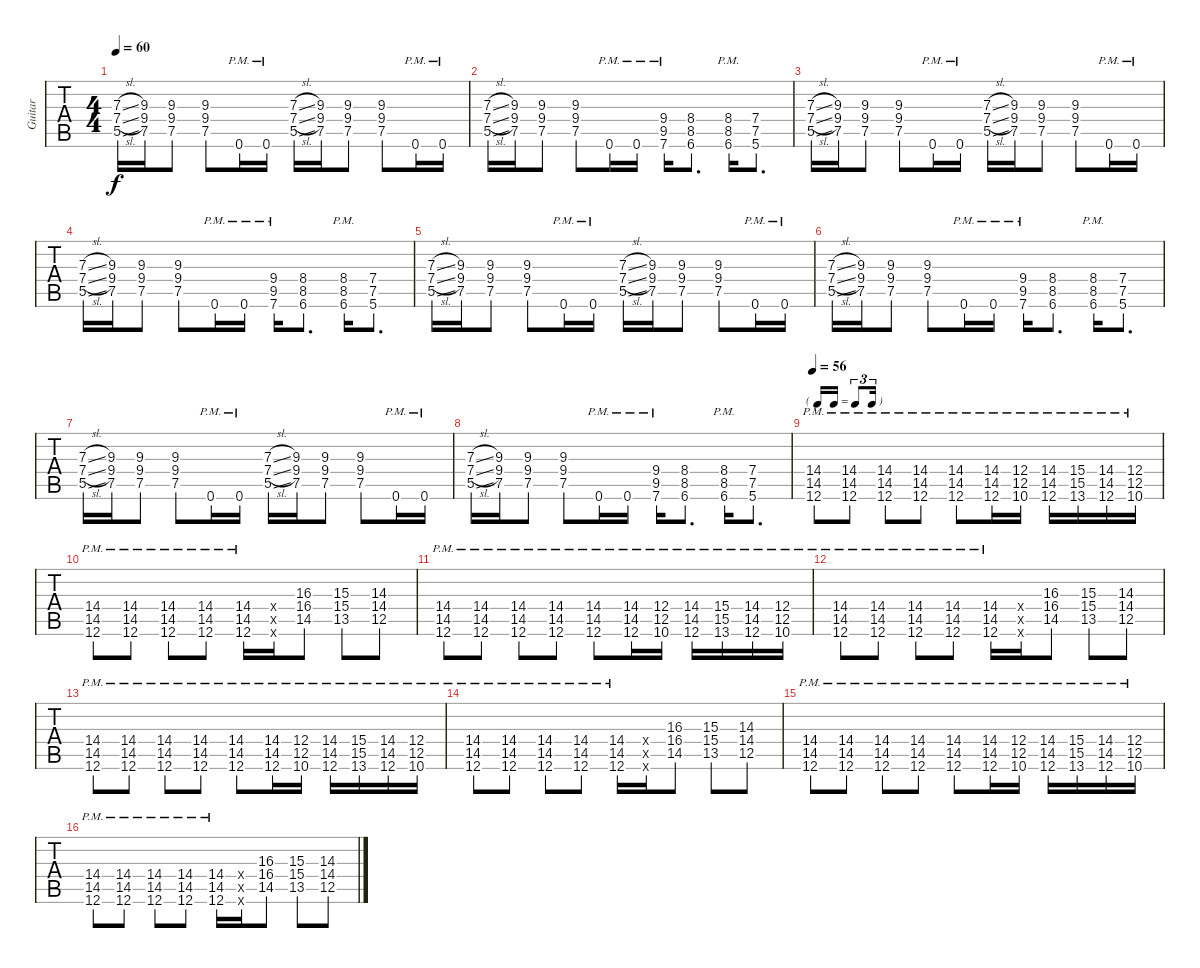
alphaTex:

\track ("Guitar" "Guitar") {instrument overdrivenguitar}
\staff {tabs}
\tuning (C4 G3 Eb3 Bb2 F2 C2) {hide}
\ts (4 4)
\tempo 60
\clef g2
\ks c
(7.3{sl} 7.4{sl} 5.5{sl}).16{dy f} (9.3 9.4 7.5).16 (9.3 9.4 7.5).8 (9.3 9.4 7.5).8 0.6{pm}.16 0.6{pm}.16 (7.3{sl} 7.4{sl} 5.5{sl}).16 (9.3 9.4 7.5).16 (9.3 9.4 7.5).8 (9.3 9.4 7.5).8 0.6{pm}.16 0.6{pm}.16 |
(7.3{sl} 7.4{sl} 5.5{sl}).16 (9.3 9.4 7.5).16 (9.3 9.4 7.5).8 (9.3 9.4 7.5).8 0.6{pm}.16 0.6{pm}.16 (9.4{pm} 9.5{pm} 7.6{pm}).16 (8.4 8.5 6.6).8{d} (8.4{pm} 8.5{pm} 6.6{pm}).16 (7.4 7.5 5.6).8{d} |
(7.3{sl} 7.4{sl} 5.5{sl}).16 (9.3 9.4 7.5).16 (9.3 9.4 7.5).8 (9.3 9.4 7.5).8 0.6{pm}.16 0.6{pm}.16 (7.3{sl} 7.4{sl} 5.5{sl}).16 (9.3 9.4 7.5).16 (9.3 9.4 7.5).8 (9.3 9.4 7.5).8 0.6{pm}.16 0.6{pm}.16 |
(7.3{sl} 7.4{sl} 5.5{sl}).16 (9.3 9.4 7.5).16 (9.3 9.4 7.5).8 (9.3 9.4 7.5).8 0.6{pm}.16 0.6{pm}.16 (9.4{pm} 9.5{pm} 7.6{pm}).16 (8.4 8.5 6.6).8{d} (8.4{pm} 8.5{pm} 6.6{pm}).16 (7.4 7.5 5.6).8{d} |
(7.3{sl} 7.4{sl} 5.5{sl}).16 (9.3 9.4 7.5).16 (9.3 9.4 7.5).8 (9.3 9.4 7.5).8 0.6{pm}.16 0.6{pm}.16 (7.3{sl} 7.4{sl} 5.5{sl}).16 (9.3 9.4 7.5).16 (9.3 9.4 7.5).8 (9.3 9.4 7.5).8 0.6{pm}.16 0.6{pm}.16 |
(7.3{sl} 7.4{sl} 5.5{sl}).16 (9.3 9.4 7.5).16 (9.3 9.4 7.5).8 (9.3 9.4 7.5).8 0.6{pm}.16 0.6{pm}.16 (9.4{pm} 9.5{pm} 7.6{pm}).16 (8.4 8.5 6.6).8{d} (8.4{pm} 8.5{pm} 6.6{pm}).16 (7.4 7.5 5.6).8{d} |
(7.3{sl} 7.4{sl} 5.5{sl}).16 (9.3 9.4 7.5).16 (9.3 9.4 7.5).8 (9.3 9.4 7.5).8 0.6{pm}.16 0.6{pm}.16 (7.3{sl} 7.4{sl} 5.5{sl}).16 (9.3 9.4 7.5).16 (9.3 9.4 7.5).8 (9.3 9.4 7.5).8 0.6{pm}.16 0.6{pm}.16 |
(7.3{sl} 7.4{sl} 5.5{sl}).16 (9.3 9.4 7.5).16 (9.3 9.4 7.5).8 (9.3 9.4 7.5).8 0.6{pm}.16 0.6{pm}.16 (9.4{pm} 9.5{pm} 7.6{pm}).16 (8.4 8.5 6.6).8{d} (8.4{pm} 8.5{pm} 6.6{pm}).16 (7.4 7.5 5.6).8{d} |
\tf triplet16th
\tempo 56
(14.4{pm} 14.5{pm} 12.6{pm}).8 (14.4{pm} 14.5{pm} 12.6{pm}).8 (14.4{pm} 14.5{pm} 12.6{pm}).8 (14.4{pm} 14.5{pm} 12.6{pm}).8 (14.4{pm} 14.5{pm} 12.6{pm}).8 (14.4{pm} 14.5{pm} 12.6{pm}).16 (12.4{pm} 12.5{pm} 10.6{pm}).16 (14.4{pm} 14.5{pm} 12.6{pm}).16 (15.4{pm} 15.5{pm} 13.6{pm}).16 (14.4{pm} 14.5{pm} 12.6{pm}).16 (12.4{pm} 12.5{pm} 10.6{pm}).16 |
(14.4{pm} 14.5{pm} 12.6{pm}).8 (14.4{pm} 14.5{pm} 12.6{pm}).8 (14.4{pm} 14.5{pm} 12.6{pm}).8 (14.4{pm} 14.5{pm} 12.6{pm}).8 (14.4{pm} 14.5{pm} 12.6{pm}).16 (0.4{x} 0.5{x} 0.6{x}).16 (16.3 16.4 14.5).8 (15.3 15.4 13.5).8 (14.3 14.4 12.5).8 |
(14.4{pm} 14.5{pm} 12.6{pm}).8 (14.4{pm} 14.5{pm} 12.6{pm}).8 (14.4{pm} 14.5{pm} 12.6{pm}).8 (14.4{pm} 14.5{pm} 12.6{pm}).8 (14.4{pm} 14.5{pm} 12.6{pm}).8 (14.4{pm} 14.5{pm} 12.6{pm}).16 (12.4{pm} 12.5{pm} 10.6{pm}).16 (14.4{pm} 14.5{pm} 12.6{pm}).16 (15.4{pm} 15.5{pm} 13.6{pm}).16 (14.4{pm} 14.5{pm} 12.6{pm}).16 (12.4{pm} 12.5{pm} 10.6{pm}).16 |
(14.4{pm} 14.5{pm} 12.6{pm}).8 (14.4{pm} 14.5{pm} 12.6{pm}).8 (14.4{pm} 14.5{pm} 12.6{pm}).8 (14.4{pm} 14.5{pm} 12.6{pm}).8 (14.4{pm} 14.5{pm} 12.6{pm}).16 (0.4{x} 0.5{x} 0.6{x}).16 (16.3 16.4 14.5).8 (15.3 15.4 13.5).8 (14.3 14.4 12.5).8 |
(14.4{pm} 14.5{pm} 12.6{pm}).8 (14.4{pm} 14.5{pm} 12.6{pm}).8 (14.4{pm} 14.5{pm} 12.6{pm}).8 (14.4{pm} 14.5{pm} 12.6{pm}).8 (14.4{pm} 14.5{pm} 12.6{pm}).8 (14.4{pm} 14.5{pm} 12.6{pm}).16 (12.4{pm} 12.5{pm} 10.6{pm}).16 (14.4{pm} 14.5{pm} 12.6{pm}).16 (15.4{pm} 15.5{pm} 13.6{pm}).16 (14.4{pm} 14.5{pm} 12.6{pm}).16 (12.4{pm} 12.5{pm} 10.6{pm}).16 |
(14.4{pm} 14.5{pm} 12.6{pm}).8 (14.4{pm} 14.5{pm} 12.6{pm}).8 (14.4{pm} 14.5{pm} 12.6{pm}).8 (14.4{pm} 14.5{pm} 12.6{pm}).8 (14.4{pm} 14.5{pm} 12.6{pm}).16 (0.4{x} 0.5{x} 0.6{x}).16 (16.3 16.4 14.5).8 (15.3 15.4 13.5).8 (14.3 14.4 12.5).8 |
(14.4{pm} 14.5{pm} 12.6{pm}).8 (14.4{pm} 14.5{pm} 12.6{pm}).8 (14.4{pm} 14.5{pm} 12.6{pm}).8 (14.4{pm} 14.5{pm} 12.6{pm}).8 (14.4{pm} 14.5{pm} 12.6{pm}).8 (14.4{pm} 14.5{pm} 12.6{pm}).16 (12.4{pm} 12.5{pm} 10.6{pm}).16 (14.4{pm} 14.5{pm} 12.6{pm}).16 (15.4{pm} 15.5{pm} 13.6{pm}).16 (14.4{pm} 14.5{pm} 12.6{pm}).16 (12.4{pm} 12.5{pm} 10.6{pm}).16 |
(14.4{pm} 14.5{pm} 12.6{pm}).8 (14.4{pm} 14.5{pm} 12.6{pm}).8 (14.4{pm} 14.5{pm} 12.6{pm}).8 (14.4{pm} 14.5{pm} 12.6{pm}).8 (14.4{pm} 14.5{pm} 12.6{pm}).16 (0.4{x} 0.5{x} 0.6{x}).16 (16.3 16.4 14.5).8 (15.3 15.4 13.5).8 (14.3 14.4 12.5).8
